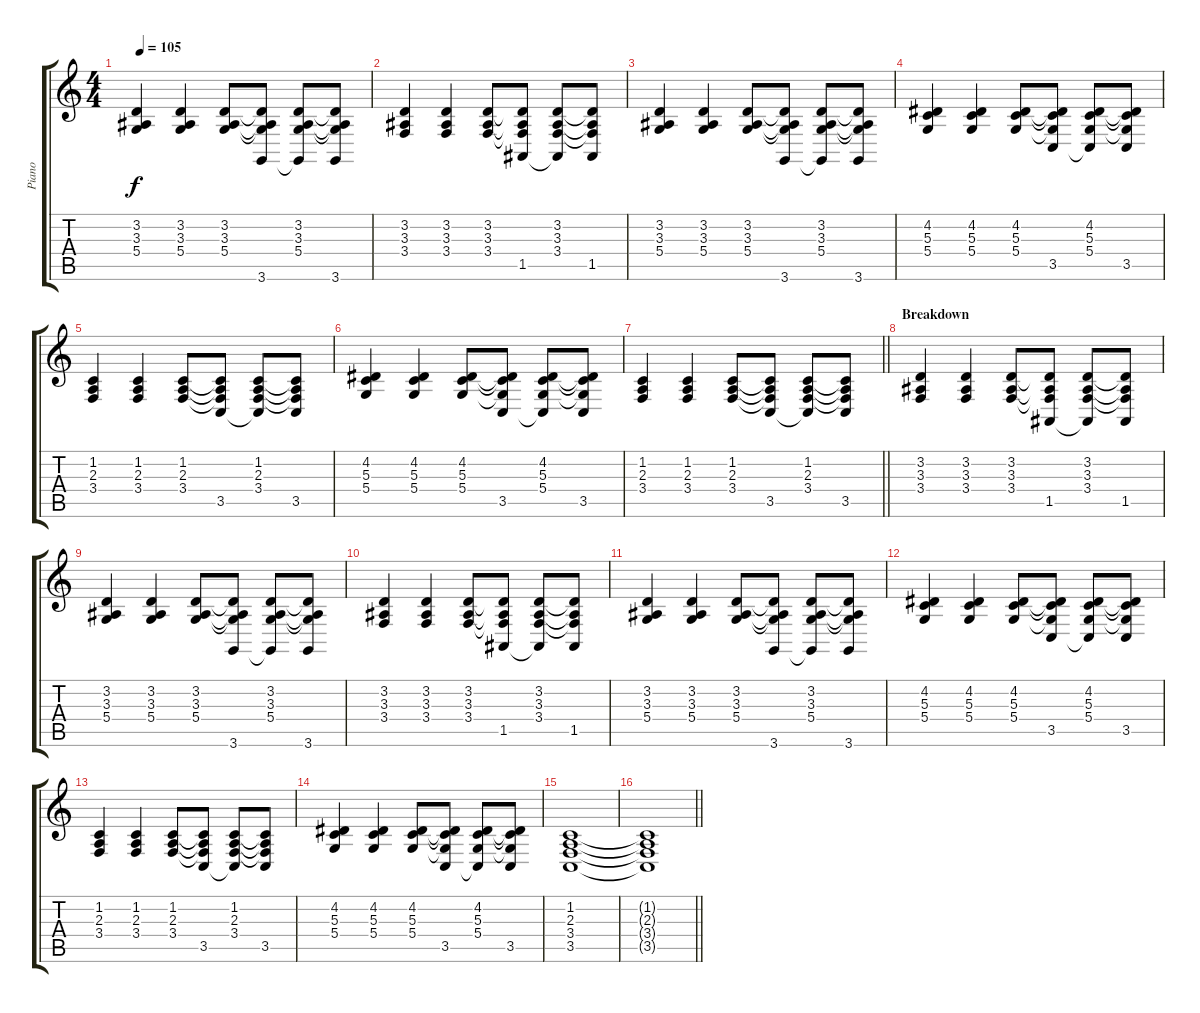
\track ("Piano" "Piano") {instrument acousticgrandpiano}
\staff {score tabs}
\tuning (E4 B3 G3 D3 A2 E2) {hide}
\ts (4 4)
\tempo 105
\clef g2
\ks c
(3.2 3.3 5.4).4{dy f} (3.2 3.3 5.4).4 (3.2 3.3 5.4).8 (3.2{t} 3.3{t} 5.4{t} 3.6).8 (3.2 3.3 5.4 3.6{t}).8 (3.2{t} 3.3{t} 5.4{t} 3.6).8 |
(3.2 3.3 3.4).4 (3.2 3.3 3.4).4 (3.2 3.3 3.4).8 (3.2{t} 3.3{t} 3.4{t} 1.5).8 (3.2 3.3 3.4 1.5{t}).8 (3.2{t} 3.3{t} 3.4{t} 1.5).8 |
(3.2 3.3 5.4).4 (3.2 3.3 5.4).4 (3.2 3.3 5.4).8 (3.2{t} 3.3{t} 5.4{t} 3.6).8 (3.2 3.3 5.4 3.6{t}).8 (3.2{t} 3.3{t} 5.4{t} 3.6).8 |
(4.2 5.3 5.4).4 (4.2 5.3 5.4).4 (4.2 5.3 5.4).8 (4.2{t} 5.3{t} 5.4{t} 3.5).8 (4.2 5.3 5.4 3.5{t}).8 (4.2{t} 5.3{t} 5.4{t} 3.5).8 |
(1.2 2.3 3.4).4 (1.2 2.3 3.4).4 (1.2 2.3 3.4).8 (1.2{t} 2.3{t} 3.4{t} 3.5).8 (1.2 2.3 3.4 3.5{t}).8 (1.2{t} 2.3{t} 3.4{t} 3.5).8 |
(4.2 5.3 5.4).4 (4.2 5.3 5.4).4 (4.2 5.3 5.4).8 (4.2{t} 5.3{t} 5.4{t} 3.5).8 (4.2 5.3 5.4 3.5{t}).8 (4.2{t} 5.3{t} 5.4{t} 3.5).8 |
\barLineRight lightlight
(1.2 2.3 3.4).4 (1.2 2.3 3.4).4 (1.2 2.3 3.4).8 (1.2{t} 2.3{t} 3.4{t} 3.5).8 (1.2 2.3 3.4 3.5{t}).8 (1.2{t} 2.3{t} 3.4{t} 3.5).8 |
\section ("" "Breakdown")
(3.2 3.3 3.4).4 (3.2 3.3 3.4).4 (3.2 3.3 3.4).8 (3.2{t} 3.3{t} 3.4{t} 1.5).8 (3.2 3.3 3.4 1.5{t}).8 (3.2{t} 3.3{t} 3.4{t} 1.5).8 |
(3.2 3.3 5.4).4 (3.2 3.3 5.4).4 (3.2 3.3 5.4).8 (3.2{t} 3.3{t} 5.4{t} 3.6).8 (3.2 3.3 5.4 3.6{t}).8 (3.2{t} 3.3{t} 5.4{t} 3.6).8 |
(3.2 3.3 3.4).4 (3.2 3.3 3.4).4 (3.2 3.3 3.4).8 (3.2{t} 3.3{t} 3.4{t} 1.5).8 (3.2 3.3 3.4 1.5{t}).8 (3.2{t} 3.3{t} 3.4{t} 1.5).8 |
(3.2 3.3 5.4).4 (3.2 3.3 5.4).4 (3.2 3.3 5.4).8 (3.2{t} 3.3{t} 5.4{t} 3.6).8 (3.2 3.3 5.4 3.6{t}).8 (3.2{t} 3.3{t} 5.4{t} 3.6).8 |
(4.2 5.3 5.4).4 (4.2 5.3 5.4).4 (4.2 5.3 5.4).8 (4.2{t} 5.3{t} 5.4{t} 3.5).8 (4.2 5.3 5.4 3.5{t}).8 (4.2{t} 5.3{t} 5.4{t} 3.5).8 |
(1.2 2.3 3.4).4 (1.2 2.3 3.4).4 (1.2 2.3 3.4).8 (1.2{t} 2.3{t} 3.4{t} 3.5).8 (1.2 2.3 3.4 3.5{t}).8 (1.2{t} 2.3{t} 3.4{t} 3.5).8 |
(4.2 5.3 5.4).4 (4.2 5.3 5.4).4 (4.2 5.3 5.4).8 (4.2{t} 5.3{t} 5.4{t} 3.5).8 (4.2 5.3 5.4 3.5{t}).8 (4.2{t} 5.3{t} 5.4{t} 3.5).8 |
(1.2 2.3 3.4 3.5).1 |
\barLineRight lightlight
(1.2{t} 2.3{t} 3.4{t} 3.5{t}).1
